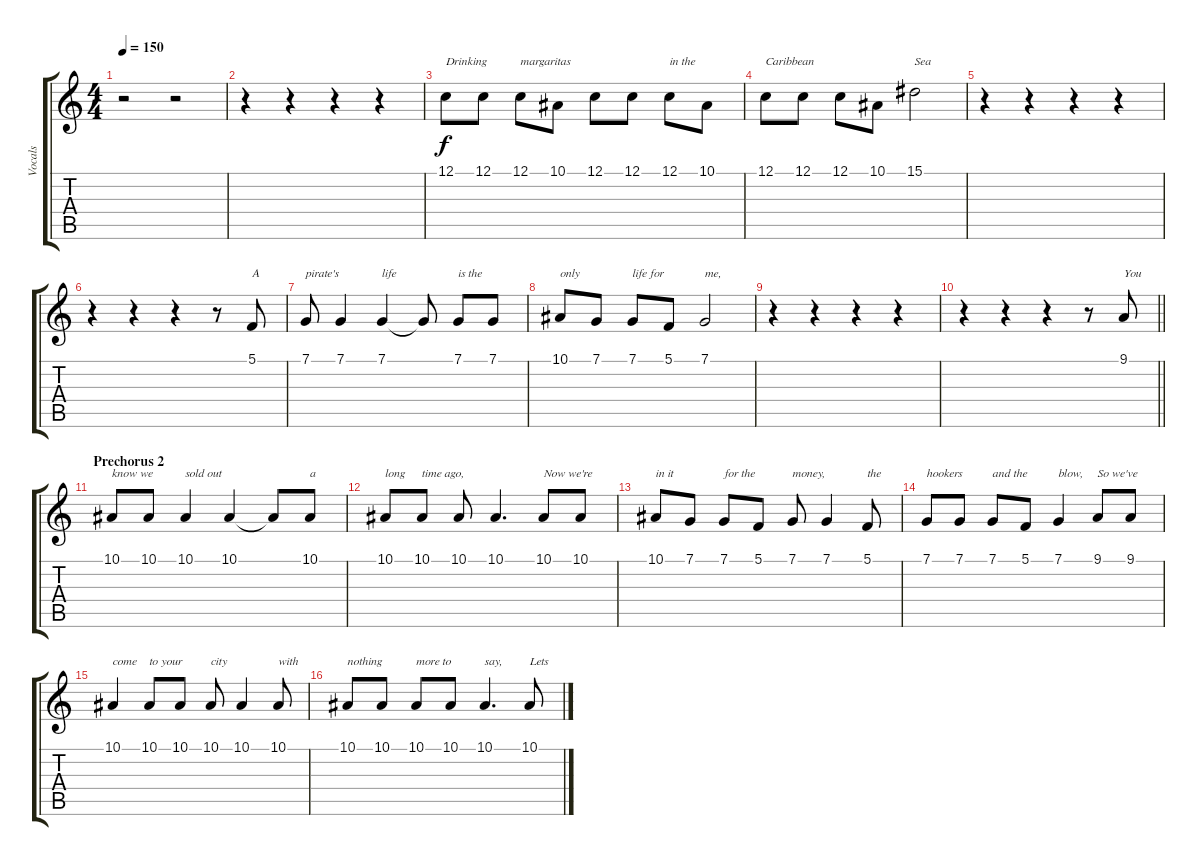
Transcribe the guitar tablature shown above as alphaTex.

\track ("Vocals" "Vocals") {instrument lead2sawtooth}
\staff {score tabs}
\tuning (C4 G3 Eb3 Bb2 F2 C2) {hide}
\ts (4 4)
\tempo 150
\clef g2
\ks c
r.2{dy f} r.2 |
r.4 r.4 r.4 r.4 |
12.1.8{txt "Drinking"} 12.1.8 12.1.8{txt "margaritas"} 10.1.8 12.1.8 12.1.8 12.1.8{txt "in the"} 10.1.8 |
12.1.8{txt "Caribbean"} 12.1.8 12.1.8 10.1.8 15.1.2{txt "Sea"} |
r.4 r.4 r.4 r.4 |
r.4 r.4 r.4 r.8 5.1.8{txt "A"} |
7.1.8{txt "pirate's"} 7.1.4 7.1.4{txt "life"} 7.1{t}.8 7.1.8{txt "is the"} 7.1.8 |
10.1.8{txt "only"} 7.1.8 7.1.8{txt "life for"} 5.1.8 7.1.2{txt "me,"} |
r.4 r.4 r.4 r.4 |
\barLineRight lightlight
r.4 r.4 r.4 r.8 9.1.8{txt "You"} |
\section ("" "Prechorus 2")
10.1.8{txt "know we"} 10.1.8 10.1.4{txt "sold out"} 10.1.4 10.1{t}.8 10.1.8{txt "a"} |
10.1.8{txt "long"} 10.1.8{txt "time ago,"} 10.1.8 10.1.4{d} 10.1.8{txt "Now we're"} 10.1.8 |
10.1.8{txt "in it"} 7.1.8 7.1.8{txt "for the"} 5.1.8 7.1.8{txt "money,"} 7.1.4 5.1.8{txt "the"} |
7.1.8{txt "hookers"} 7.1.8 7.1.8{txt "and the"} 5.1.8 7.1.4{txt "blow,"} 9.1.8{txt "So we've"} 9.1.8 |
10.1.4{txt "come"} 10.1.8{txt "to your"} 10.1.8 10.1.8{txt "city"} 10.1.4 10.1.8{txt "with"} |
10.1.8{txt "nothing"} 10.1.8 10.1.8{txt "more to"} 10.1.8 10.1.4{d txt "say,"} 10.1.8{txt "Lets"}
